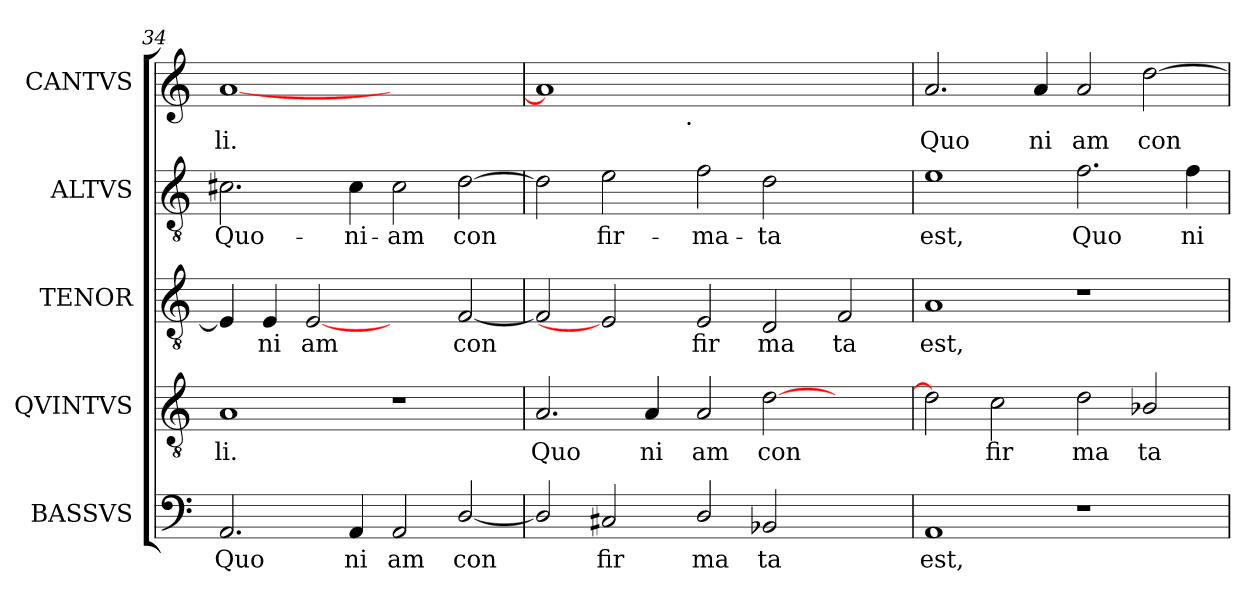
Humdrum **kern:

**kern	**text	**kern	**text	**kern	**text	**kern	**text	**kern	**text
*part5	*part5	*part4	*part4	*part3	*part3	*part2	*part2	*part1	*part1
*staff5	*staff5	*staff4	*staff4	*staff3	*staff3	*staff2	*staff2	*staff1	*staff1
*I"BASSVS	*	*I"QVINTVS	*	*I"TENOR	*	*I"ALTVS	*	*I"CANTVS	*
*clefF4	*	*clefGv2	*	*clefGv2	*	*clefGv2	*	*clefG2	*
*k[]	*	*k[]	*	*k[]	*	*k[]	*	*k[]	*
*C:	*	*C:	*	*C:	*	*C:	*	*C:	*
=34	=34	=34	=34	=34	=34	=34	=34	=34	=34
!	!LO:LY:b:cj	!	!LO:LY:b:cj	!	!LO:LY:b:cj	!	!LO:LY:b:cj	!	!LO:LY:b:cj
2.AA/	Quo	1A	li.	4E/]	.	2.c#X\	Quo-	[1a	li.
!	!	!	!	!	!LO:LY:b:cj	!	!	!	!
.	.	.	.	4E/	ni	.	.	.	.
!	!	!	!	!	!LO:LY:b:cj	!	!	!	!
.	.	.	.	[2E	am	.	.	.	.
!	!LO:LY:b:cj	!	!	!	!	!	!LO:LY:b:cj	!	!
4AA/	ni	.	.	.	.	4c#\	-ni-	.	.
!	!LO:LY:b:cj	!	!	!	!	!	!LO:LY:b:cj	!	!
2AA/	am	1r	.	2ryy	.	2c#\	-am	1ryy	.
!	!LO:LY:b:cj	!	!	!	!LO:LY:b:cj	!	!LO:LY:b:cj	!	!
[<2D/	con	.	.	[<2F/	con	[>2d\	con-	.	.
=35	=35	=35	=35	=35	=35	=35	=35	=35	=35
!	!LO:LY:b:cj	!	!LO:LY:b:cj	!	!LO:LY:b:cj	!	!LO:LY:b:cj	!	!
*	*	*	*	*	*	*	*	*^	*
2D/]	.	2.A/	Quo	2F/]	.	2d\]	--	1a]	2ryy	.
!	!LO:LY:b:cj	!	!	!	!	!	!LO:LY:b:cj	!	!	!
2C#X/	fir	.	.	2E]	.	2e\	-fir-	.	4...ryy	.
!	!	!	!LO:LY:b:cj	!	!	!	!	!	!	!
.	.	4A/	ni	.	.	.	.	.	.	.
!	!	!	!	!	!	!	!	!	!LO:TX:b:t=.	!
.	.	.	.	.	.	.	.	.	1ryy	.
!	!LO:LY:b:cj	!	!LO:LY:b:cj	!	!LO:LY:b:cj	!	!LO:LY:b:cj	!	!	!
2D/	ma	2A/	am	2E/	fir	2f\	-ma-	1.ryy	.	.
!	!LO:LY:b:cj	!	!LO:LY:b:cj	!	!LO:LY:b:cj	!	!LO:LY:b:cj	!	!	!
2BB-X/	ta	[<2d\	con	2D/	ma	2d\	-ta	.	.	.
.	.	.	.	.	.	.	.	.	2ryy	.
!	!	!	!	!	!LO:LY:b:cj	!	!	!	!	!
2ryy	.	2ryy	.	2F/	ta	2ryy	.	.	.	.
.	.	.	.	.	.	.	.	.	32ryy	.
!!LO:LB:g=z
=36	=36	=36	=36	=36	=36	=36	=36	=36	=36	=36
!	!LO:LY:b:cj	!	!LO:LY:b:cj	!	!LO:LY:b:cj	!	!LO:LY:b:cj	!	!	!LO:LY:b:cj
*	*	*	*	*	*	*	*	*v	*v	*
1AA	est,	2d\]	.	1A	est,	1e	est,	2.a/	Quo
!	!	!	!LO:LY:b:cj	!	!	!	!	!	!
.	.	2c\	fir	.	.	.	.	.	.
!	!	!	!	!	!	!	!	!	!LO:LY:b:cj
.	.	.	.	.	.	.	.	4a/	ni
!	!	!	!LO:LY:b:cj	!	!	!	!LO:LY:b:cj	!	!LO:LY:b:cj
1r	.	2d\	ma	1r	.	2.f\	Quo	2a/	am
!	!	!	!LO:LY:b:cj	!	!	!	!	!	!LO:LY:b:cj
.	.	2B-X/	ta	.	.	.	.	[>2dd\	con
!	!	!	!	!	!	!	!LO:LY:b:cj	!	!
.	.	.	.	.	.	4f\	ni	.	.
=	=	=	=	=	=	=	=	=	=
*-	*-	*-	*-	*-	*-	*-	*-	*-	*-
